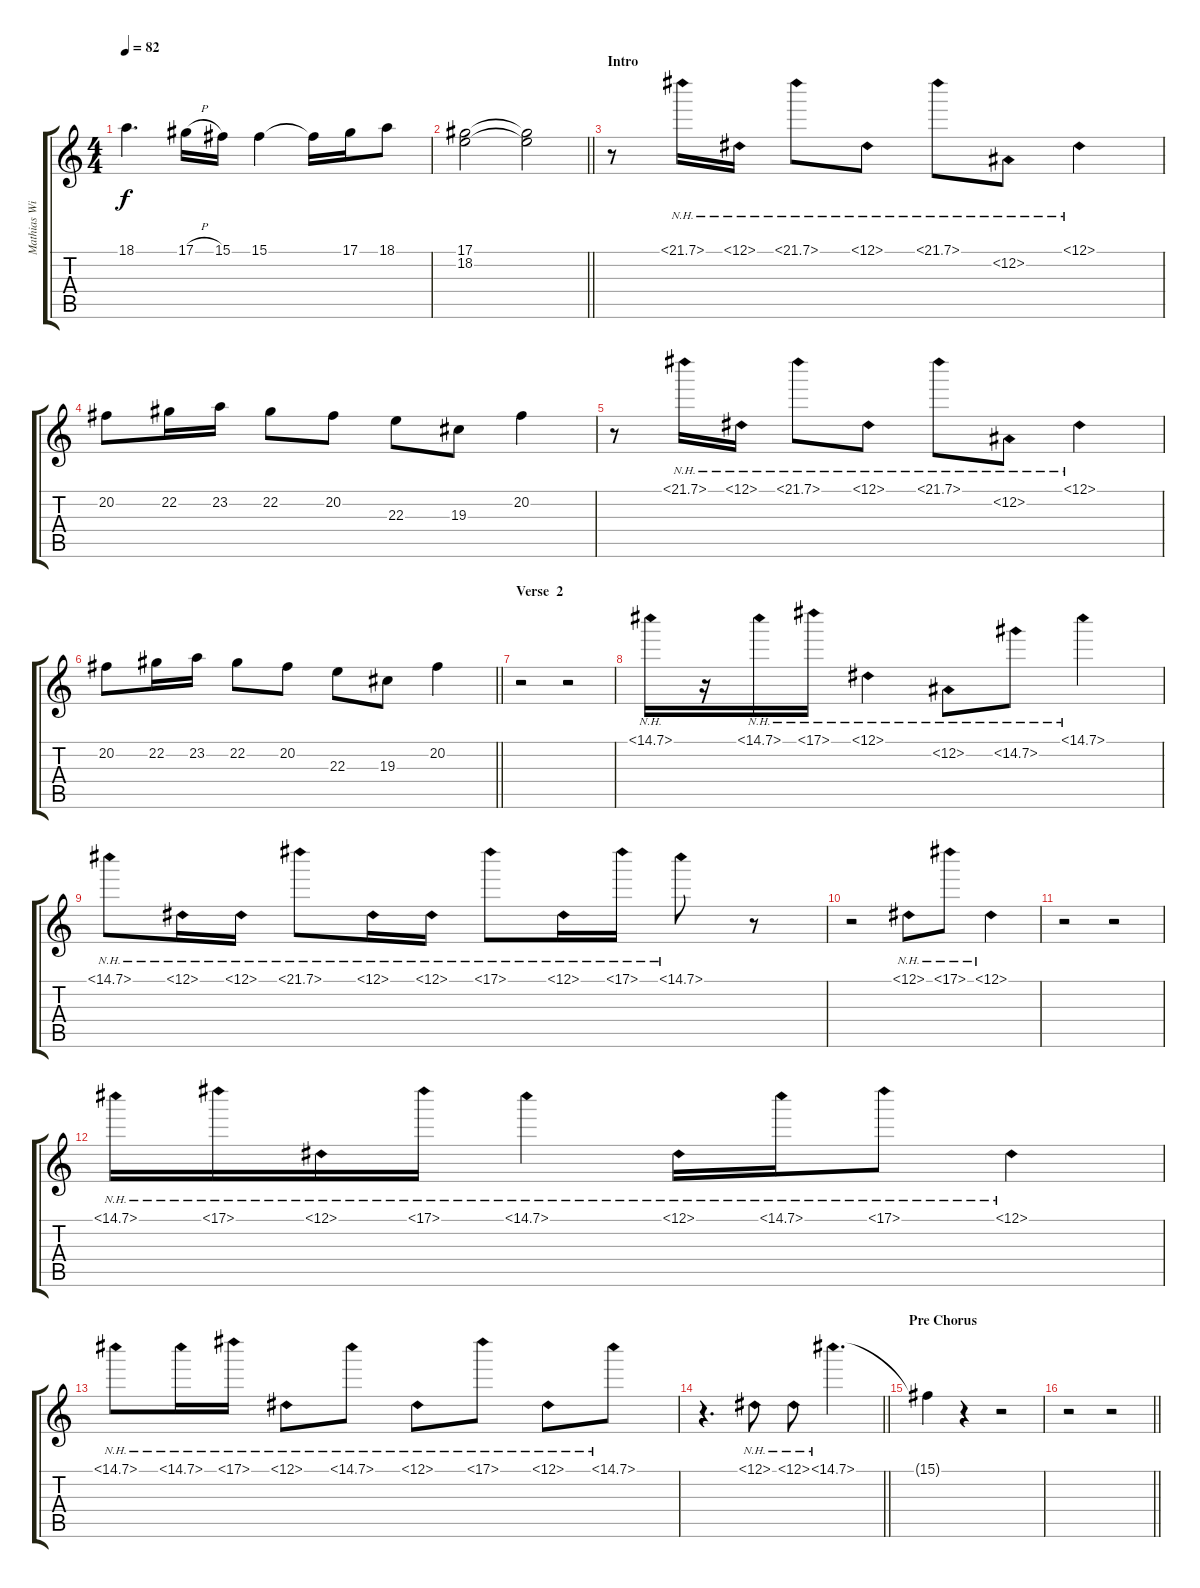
\track ("Mathias Wiesner - Flute 2" "Mathias Wi") {instrument flute}
\staff {score tabs}
\tuning (Eb4 Bb3 Gb3 Db3 Ab2 Eb2) {hide}
\ts (4 4)
\tempo 82
\clef g2
\ks c
18.1.4{d dy f} 17.1{h}.16 15.1.16 15.1.4 15.1{t}.16 17.1.16 18.1.8 |
\barLineRight lightlight
(17.1 18.2).2 (17.1{t} 18.2{t}).2 |
\section ("" "Intro")
r.8 22.1{nh}.16 23.1{nh}.16 22.1{nh}.8 20.1{nh}.8 22.1{nh}.8 23.2{nh}.8 20.1{nh}.4 |
20.2.8 22.2.16 23.2.16 22.2.8 20.2.8 22.3.8 19.3.8 20.2.4 |
r.8 22.1{nh}.16 23.1{nh}.16 22.1{nh}.8 20.1{nh}.8 22.1{nh}.8 23.2{nh}.8 20.1{nh}.4 |
\barLineRight lightlight
20.2.8 22.2.16 23.2.16 22.2.8 20.2.8 22.3.8 19.3.8 20.2.4 |
\section ("" "Verse  2")
r.2 r.2 |
15.1{nh}.16 r.16 15.1{nh}.16 17.1{nh}.16 18.1{nh}.4 18.2{nh}.8 15.2{nh}.8 15.1{nh}.4 |
15.1{nh}.8 18.1{nh}.16 20.1{nh}.16 22.1{nh}.8 20.1{nh}.16 18.1{nh}.16 17.1{nh}.8 18.1{nh}.16 17.1{nh}.16 15.1{nh}.8 r.8 |
r.2 20.1{nh}.8 17.1{nh}.8 18.1{nh}.4 |
r.2 r.2 |
15.1{nh}.16 17.1{nh}.16 18.1{nh}.16 17.1{nh}.16 15.1{nh}.4 13.1{nh}.16 15.1{nh}.16 17.1{nh}.8 18.1{nh}.4 |
15.1{nh}.8 15.1{nh}.16 17.1{nh}.16 18.1{nh}.8 15.1{nh}.8 20.1{nh}.8 17.1{nh}.8 18.1{nh}.8 15.1{nh}.8 |
\barLineRight lightlight
r.4{d} 20.1{nh}.8 18.1{nh}.8 15.1{nh}.4{d} |
\section ("" "Pre Chorus")
15.1{t}.4 r.4 r.2 |
\barLineRight lightlight
r.2 r.2
